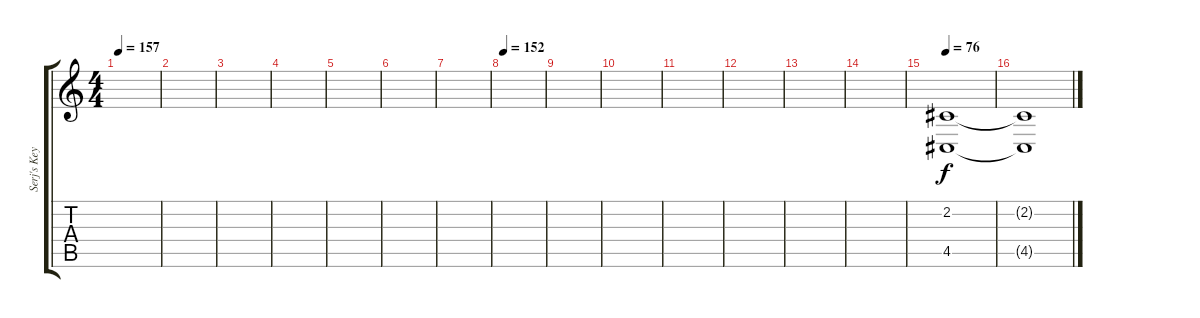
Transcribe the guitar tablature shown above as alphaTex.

\track ("Serj's Keyboard" "Serj's Key") {instrument rockorgan}
\staff {score tabs}
\tuning (E4 B3 G3 D3 A2 E2) {hide}
\ts (4 4)
\tempo 157
\clef g2
\ks c
|
|
|
|
|
|
|
\tempo 152
|
|
|
|
|
|
|
\tempo 76
(2.2 4.5).1{volume 14} |
(2.2{t} 4.5{t}).1{volume 10}
